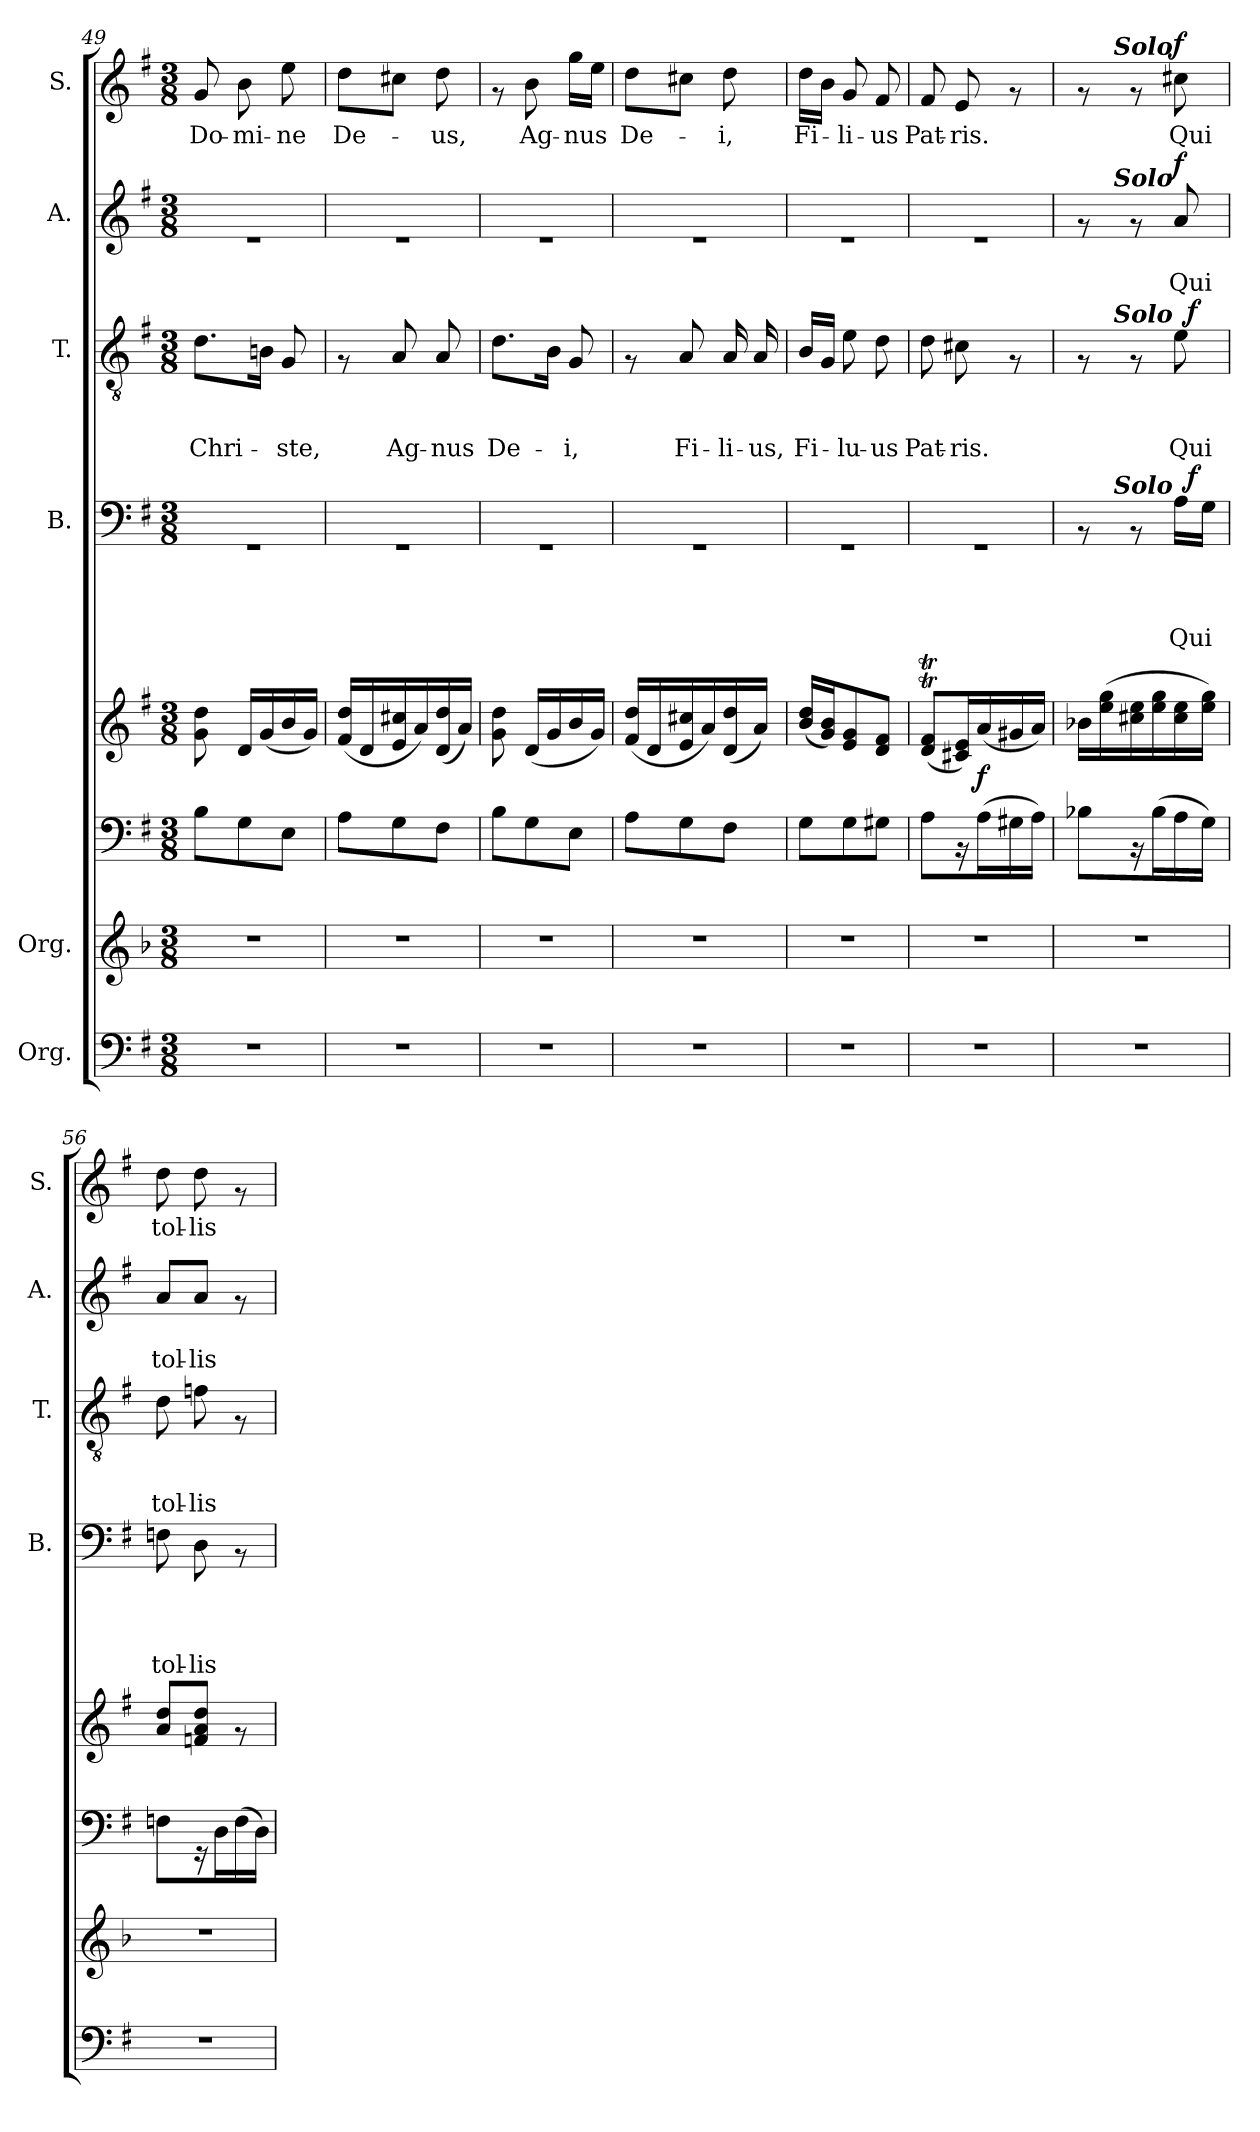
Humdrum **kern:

**kern	**kern	**kern	**kern	**dynam	**kern	**text	**text	**text	**text	**dynam	**kern	**text	**text	**text	**dynam	**kern	**text	**text	**dynam	**kern	**text	**dynam
*part8	*part7	*part6	*part5	*part5	*part4	*part4	*part4	*part4	*part4	*part4	*part3	*part3	*part3	*part3	*part3	*part2	*part2	*part2	*part2	*part1	*part1	*part1
*staff8	*staff7	*staff6	*staff5	*staff5	*staff4	*staff4	*staff4	*staff4	*staff4	*staff4	*staff3	*staff3	*staff3	*staff3	*staff3	*staff2	*staff2	*staff2	*staff2	*staff1	*staff1	*staff1
*I"Org.	*I"Org.	*	*	*	*I"B.	*	*	*	*	*	*I"T.	*	*	*	*	*I"A.	*	*	*	*I"S.	*	*
*	*	*	*	*	*I'B.	*	*	*	*	*	*I'T.	*	*	*	*	*I'A.	*	*	*	*I'S.	*	*
!!LO:PB:g=z
*clefF4	*clefG2	*clefF4	*clefG2	*	*clefF4	*	*	*	*	*	*clefGv2	*	*	*	*	*clefG2	*	*	*	*clefG2	*	*
*k[f#]	*k[b-]	*k[f#]	*k[f#]	*	*k[f#]	*	*	*	*	*	*k[f#]	*	*	*	*	*k[f#]	*	*	*	*k[f#]	*	*
*G:	*F:	*G:	*G:	*	*G:	*	*	*	*	*	*G:	*	*	*	*	*G:	*	*	*	*G:	*	*
*M3/8	*M3/8	*M3/8	*M3/8	*	*M3/8	*	*	*	*	*	*M3/8	*	*	*	*	*M3/8	*	*	*	*M3/8	*	*
=49	=49	=49	=49	=49	=49	=49	=49	=49	=49	=49	=49	=49	=49	=49	=49	=49	=49	=49	=49	=49	=49	=49
!	!	!	!	!	!	!	!	!	!	!	!	!	!	!LO:LY:b	!	!	!	!	!	!	!LO:LY:b	!
4.r	4.r	8B\L	8g\ 8dd\	.	4.rGG	.	.	.	.	.	8.d\L	.	.	Chri-	.	4.re	.	.	.	8g/	Do-	.
!	!	!	!	!	!	!	!	!	!	!	!	!	!	!	!	!	!	!	!	!	!LO:LY:b	!
.	.	8G\	16d/LL	.	.	.	.	.	.	.	.	.	.	.	.	.	.	.	.	8b\	-mi-	.
.	.	.	(<16g/	.	.	.	.	.	.	.	16Bn\Jk	.	.	.	.	.	.	.	.	.	.	.
!	!	!	!	!	!	!	!	!	!	!	!	!	!	!LO:LY:b	!	!	!	!	!	!	!LO:LY:b	!
.	.	8E\J	16b/	.	.	.	.	.	.	.	8G/	.	.	-ste,	.	.	.	.	.	8ee\	-ne	.
.	.	.	16g/JJ)	.	.	.	.	.	.	.	.	.	.	.	.	.	.	.	.	.	.	.
=50	=50	=50	=50	=50	=50	=50	=50	=50	=50	=50	=50	=50	=50	=50	=50	=50	=50	=50	=50	=50	=50	=50
!	!	!	!	!	!	!	!	!	!	!	!	!	!	!	!	!	!	!	!	!	!LO:LY:b	!
4.r	4.r	8A\L	(<16f#/ 16dd/LL	.	4.rGG	.	.	.	.	.	8rF	.	.	.	.	4.re	.	.	.	8dd\L	De-	.
.	.	.	16d/	.	.	.	.	.	.	.	.	.	.	.	.	.	.	.	.	.	.	.
!	!	!	!	!	!	!	!	!	!	!	!	!	!	!LO:LY:b	!	!	!	!	!	!	!	!
.	.	8G\	16e/ 16cc#X/	.	.	.	.	.	.	.	8A/	.	.	Ag-	.	.	.	.	.	8cc#X\J	.	.
.	.	.	16a/)	.	.	.	.	.	.	.	.	.	.	.	.	.	.	.	.	.	.	.
!	!	!	!	!	!	!	!	!	!	!	!	!	!	!LO:LY:b	!	!	!	!	!	!	!LO:LY:b	!
.	.	8F#\J	(<16d/ 16dd/	.	.	.	.	.	.	.	8A/	.	.	-nus	.	.	.	.	.	8dd\	-us,	.
.	.	.	16a/JJ)	.	.	.	.	.	.	.	.	.	.	.	.	.	.	.	.	.	.	.
=51	=51	=51	=51	=51	=51	=51	=51	=51	=51	=51	=51	=51	=51	=51	=51	=51	=51	=51	=51	=51	=51	=51
!	!	!	!	!	!	!	!	!	!	!	!	!	!	!LO:LY:b	!	!	!	!	!	!	!	!
4.r	4.r	8B\L	8g\ 8dd\	.	4.rGG	.	.	.	.	.	8.d\L	.	.	De-	.	4.re	.	.	.	8rf	.	.
!	!	!	!	!	!	!	!	!	!	!	!	!	!	!	!	!	!	!	!	!	!LO:LY:b	!
.	.	8G\	(<16d/LL	.	.	.	.	.	.	.	.	.	.	.	.	.	.	.	.	8b\	Ag-	.
.	.	.	16g/	.	.	.	.	.	.	.	16B\Jk	.	.	.	.	.	.	.	.	.	.	.
!	!	!	!	!	!	!	!	!	!	!	!	!	!	!LO:LY:b	!	!	!	!	!	!	!LO:LY:b	!
.	.	8E\J	16b/	.	.	.	.	.	.	.	8G/	.	.	-i,	.	.	.	.	.	16gg\LL	-nus	.
.	.	.	16g/JJ)	.	.	.	.	.	.	.	.	.	.	.	.	.	.	.	.	16ee\JJ	.	.
=52	=52	=52	=52	=52	=52	=52	=52	=52	=52	=52	=52	=52	=52	=52	=52	=52	=52	=52	=52	=52	=52	=52
!	!	!	!	!	!	!	!	!	!	!	!	!	!	!	!	!	!	!	!	!	!LO:LY:b	!
4.r	4.r	8A\L	(<16f#/ 16dd/LL	.	4.rGG	.	.	.	.	.	8rF	.	.	.	.	4.re	.	.	.	8dd\L	De-	.
.	.	.	16d/	.	.	.	.	.	.	.	.	.	.	.	.	.	.	.	.	.	.	.
!	!	!	!	!	!	!	!	!	!	!	!	!	!	!LO:LY:b	!	!	!	!	!	!	!	!
.	.	8G\	16e/ 16cc#X/	.	.	.	.	.	.	.	8A/	.	.	Fi-	.	.	.	.	.	8cc#X\J	.	.
.	.	.	16a/)	.	.	.	.	.	.	.	.	.	.	.	.	.	.	.	.	.	.	.
!	!	!	!	!	!	!	!	!	!	!	!	!	!	!LO:LY:b	!	!	!	!	!	!	!LO:LY:b	!
.	.	8F#\J	(<16d/ 16dd/	.	.	.	.	.	.	.	16A/	.	.	-li-	.	.	.	.	.	8dd\	-i,	.
!	!	!	!	!	!	!	!	!	!	!	!	!	!	!LO:LY:b	!	!	!	!	!	!	!	!
.	.	.	16a/JJ)	.	.	.	.	.	.	.	16A/	.	.	-us,	.	.	.	.	.	.	.	.
=53	=53	=53	=53	=53	=53	=53	=53	=53	=53	=53	=53	=53	=53	=53	=53	=53	=53	=53	=53	=53	=53	=53
!	!	!	!	!	!	!	!	!	!	!	!	!	!	!LO:LY:b	!	!	!	!	!	!	!LO:LY:b	!
4.r	4.r	8G\L	(<16b/ 16dd/LL	.	4.rGG	.	.	.	.	.	16B/LL	.	.	Fi-	.	4.re	.	.	.	16dd\LL	Fi-	.
.	.	.	16g/ 16b/J)	.	.	.	.	.	.	.	16G/JJ	.	.	.	.	.	.	.	.	16b\JJ	.	.
!	!	!	!	!	!	!	!	!	!	!	!	!	!	!LO:LY:b	!	!	!	!	!	!	!LO:LY:b	!
.	.	8G\	8e/ 8g/	.	.	.	.	.	.	.	8e\	.	.	-lu-	.	.	.	.	.	8g/	-li-	.
!	!	!	!	!	!	!	!	!	!	!	!	!	!	!LO:LY:b	!	!	!	!	!	!	!LO:LY:b	!
.	.	8G#X\J	8d/ 8f#/J	.	.	.	.	.	.	.	8d\	.	.	-us	.	.	.	.	.	8f#/	-us	.
=54	=54	=54	=54	=54	=54	=54	=54	=54	=54	=54	=54	=54	=54	=54	=54	=54	=54	=54	=54	=54	=54	=54
!	!	!	!	!	!	!	!	!	!	!	!	!	!	!LO:LY:b	!	!	!	!	!	!	!LO:LY:b	!
4.r	4.r	8A\L	(<8d/T 8f#/TL	.	4.rGG	.	.	.	.	.	8d\	.	.	Pat-	.	4.re	.	.	.	8f#/	Pat-	.
!	!	!	!	!	!	!	!	!	!	!	!	!	!	!LO:LY:b	!	!	!	!	!	!	!LO:LY:b	!
.	.	16rAA	16c#X/ 16e/L)	.	.	.	.	.	.	.	8c#X\	.	.	-ris.	.	.	.	.	.	8e/	-ris.	.
!	!	!	!	!LO:DY:b	!	!	!	!	!	!	!	!	!	!	!	!	!	!	!	!	!	!
.	.	(>16A\L	(<16a/	f	.	.	.	.	.	.	.	.	.	.	.	.	.	.	.	.	.	.
.	.	16G#X\	16g#X/	.	.	.	.	.	.	.	8rF	.	.	.	.	.	.	.	.	8rf	.	.
.	.	16A\JJ)	16a/JJ)	.	.	.	.	.	.	.	.	.	.	.	.	.	.	.	.	.	.	.
!!LO:LB:g=z
=55	=55	=55	=55	=55	=55	=55	=55	=55	=55	=55	=55	=55	=55	=55	=55	=55	=55	=55	=55	=55	=55	=55
*	*	*	*	*	*^	*	*	*	*	*	*^	*	*	*	*	*^	*	*	*	*^	*	*
*	*	*	*	*	*	*^	*	*	*	*	*	*	*^	*	*	*	*	*	*	*	*	*	*	*	*	*
4.r	4.r	8B-X\L	16b-X\LL	.	8rAA	4ryy	16.ryy	.	.	.	.	.	8rF	4ryy	16.ryy	.	.	.	.	8rf	16.ryy	.	.	.	8rf	16.ryy	.	.
.	.	.	(>16ee\ 16gg\	.	.	.	.	.	.	.	.	.	.	.	.	.	.	.	.	.	.	.	.	.	.	.	.	.
!	!	!	!	!	!	!	!	!	!	!	!	!	!	!	!	!	!	!	!	!	!	!	!	!	!	!LO:TX:a:Bi:t=Solo	!	!
!	!	!	!	!	!	!	!	!	!	!	!	!	!	!	!	!	!	!	!	!	!LO:TX:a:Bi:t=Solo	!	!	!	!	!	!	!
!	!	!	!	!	!	!	!	!	!	!	!	!	!	!	!LO:TX:a:Bi:t=Solo	!	!	!	!	!	!	!	!	!	!	!	!	!
!	!	!	!	!	!	!	!LO:TX:a:Bi:t=Solo	!	!	!	!	!	!	!	!	!	!	!	!	!	!	!	!	!	!	!	!	!
.	.	.	.	.	.	.	4ryy	.	.	.	.	.	.	.	4ryy	.	.	.	.	.	4ryy	.	.	.	.	4ryy	.	.
.	.	16rBB	16cc#X\ 16ee\	.	8rAA	.	.	.	.	.	.	.	8rF	.	.	.	.	.	.	8rf	.	.	.	.	8rf	.	.	.
.	.	(>16B-\L	16ee\ 16gg\	.	.	.	.	.	.	.	.	.	.	.	.	.	.	.	.	.	.	.	.	.	.	.	.	.
!	!	!	!	!	!	!	!	!	!	!	!LO:LY:b	!	!	!	!	!	!	!LO:LY:b	!	!	!	!	!LO:LY:b	!LO:DY:a	!	!	!LO:LY:b	!LO:DY:a
.	.	16A\	16cc#\ 16ee\	.	16A\LL	32ryy	.	.	.	.	Qui	.	8e\	32ryy	.	.	.	Qui	.	8a/	.	.	Qui	f	8cc#X\	.	Qui	f
!	!	!	!	!	!	!	!	!	!	!	!	!LO:DY:a	!	!	!	!	!	!	!LO:DY:a	!	!	!	!	!	!	!	!	!
.	.	.	.	.	.	16.ryy	.	.	.	.	.	f	.	16.ryy	.	.	.	.	f	.	.	.	.	.	.	.	.	.
.	.	16G\JJ)	16ee\ 16gg\JJ)	.	16G\JJ	.	.	.	.	.	.	.	.	.	.	.	.	.	.	.	.	.	.	.	.	.	.	.
.	.	.	.	.	.	.	32ryy	.	.	.	.	.	.	.	32ryy	.	.	.	.	.	32ryy	.	.	.	.	32ryy	.	.
=56	=56	=56	=56	=56	=56	=56	=56	=56	=56	=56	=56	=56	=56	=56	=56	=56	=56	=56	=56	=56	=56	=56	=56	=56	=56	=56	=56	=56
!	!	!	!	!	!	!	!	!	!	!	!LO:LY:b	!	!	!	!	!	!	!LO:LY:b	!	!	!	!	!LO:LY:b	!	!	!	!LO:LY:b	!
*	*	*	*	*	*v	*v	*v	*	*	*	*	*	*	*	*	*	*	*	*	*v	*v	*	*	*	*v	*v	*	*
*	*	*	*	*	*	*	*	*	*	*	*v	*v	*v	*	*	*	*	*	*	*	*	*	*	*
4.r	4.r	8Fn\L	8a/ 8dd/L	.	8Fn\	.	.	.	tol-	.	8d\	.	.	tol-	.	8a/L	.	tol-	.	8dd\	tol-	.
!	!	!	!	!	!	!	!	!	!LO:LY:b	!	!	!	!	!LO:LY:b	!	!	!	!LO:LY:b	!	!	!LO:LY:b	!
.	.	16rGG	8fn/ 8a/ 8dd/J	.	8D\	.	.	.	-lis	.	8fn\	.	.	-lis	.	8a/J	.	-lis	.	8dd\	-lis	.
.	.	16D\L	.	.	.	.	.	.	.	.	.	.	.	.	.	.	.	.	.	.	.	.
.	.	(>16F\	8rf	.	8rAA	.	.	.	.	.	8rF	.	.	.	.	8rf	.	.	.	8rf	.	.
.	.	16D\JJ)	.	.	.	.	.	.	.	.	.	.	.	.	.	.	.	.	.	.	.	.
=	=	=	=	=	=	=	=	=	=	=	=	=	=	=	=	=	=	=	=	=	=	=
*-	*-	*-	*-	*-	*-	*-	*-	*-	*-	*-	*-	*-	*-	*-	*-	*-	*-	*-	*-	*-	*-	*-
